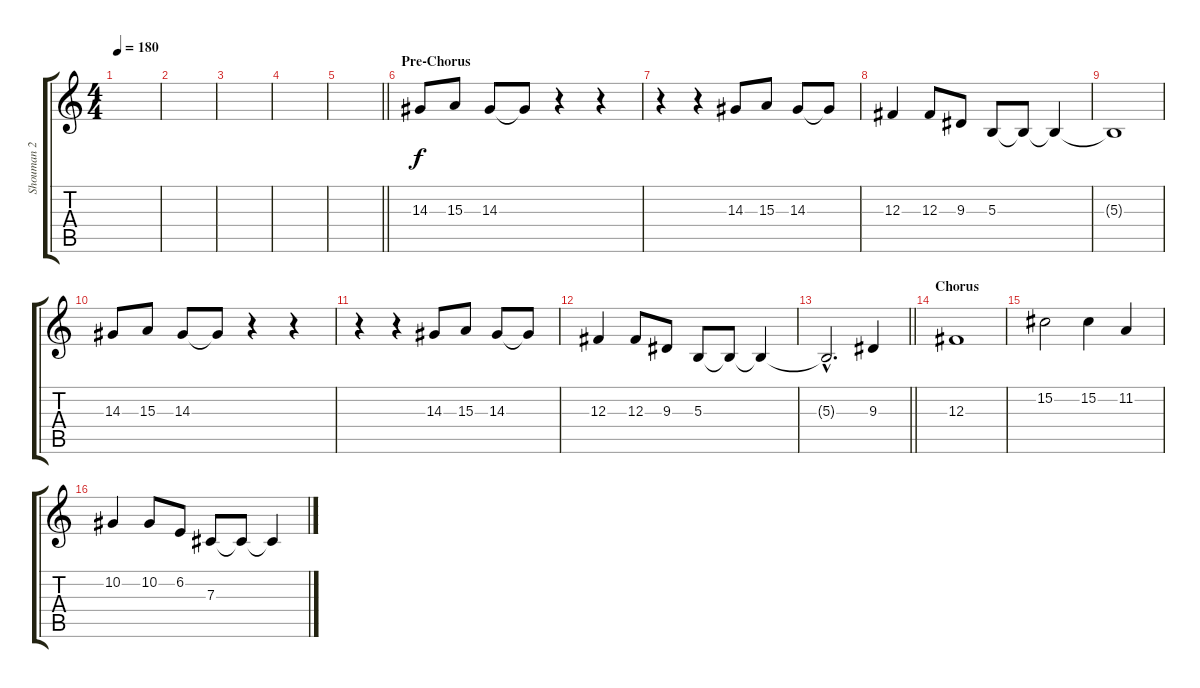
\track ("Shouman 2" "Shouman 2") {instrument pad1newage}
\staff {score tabs}
\tuning (Eb4 Bb3 Gb3 Db3 Ab2 Db2) {hide}
\ts (4 4)
\tempo 180
\clef g2
\ks c
|
|
|
|
\barLineRight lightlight
|
\section ("" "Pre-Chorus")
14.3.8 15.3.8 14.3.8 14.3{t}.8 r.4 r.4 |
r.4 r.4 14.3.8 15.3.8 14.3.8 14.3{t}.8 |
12.3.4 12.3.8 9.3.8 5.3.8 5.3{t}.8 5.3{t}.4 |
5.3{t}.1 |
14.3.8 15.3.8 14.3.8 14.3{t}.8 r.4 r.4 |
r.4 r.4 14.3.8 15.3.8 14.3.8 14.3{t}.8 |
12.3.4 12.3.8 9.3.8 5.3.8 5.3{t}.8 5.3{t}.4 |
\barLineRight lightlight
5.3{hac t}.2{d} 9.3.4 |
\section ("" "Chorus")
12.3.1 |
15.2.2 15.2.4 11.2.4 |
10.2.4 10.2.8 6.2.8 7.3.8 7.3{t}.8 7.3{t}.4
